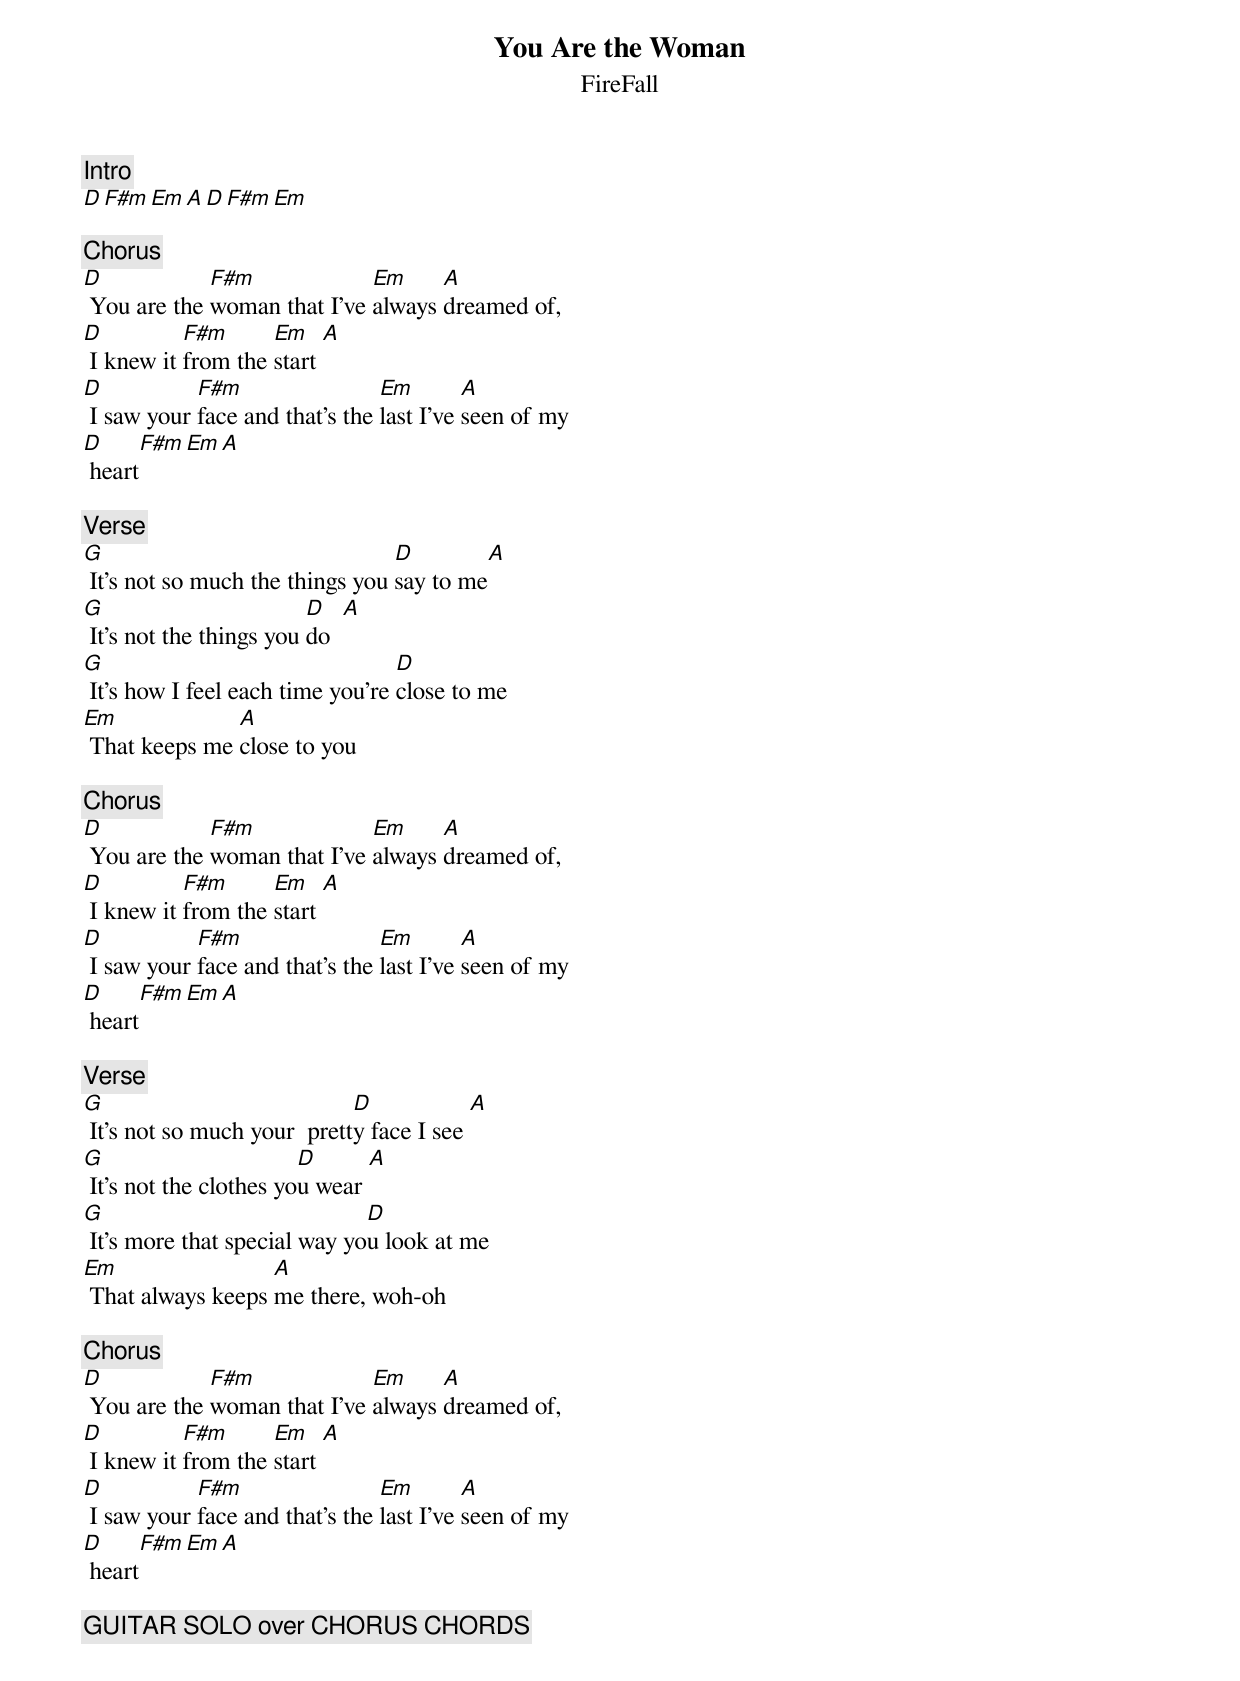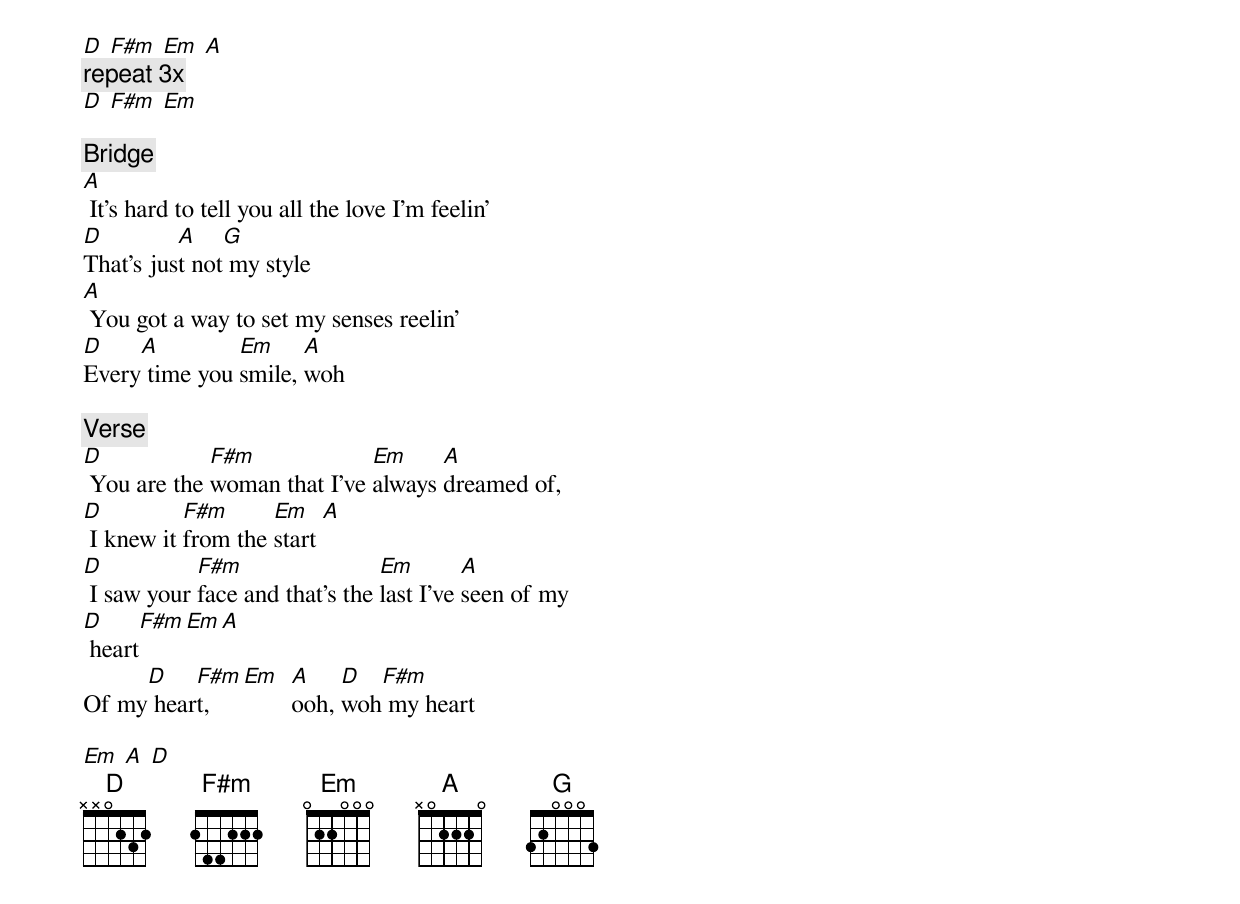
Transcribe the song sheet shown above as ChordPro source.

{t:You Are the Woman}
{st:FireFall}

{c:Intro}
[D][F#m][Em][A][D][F#m][Em]

{c:Chorus}
[D] You are the [F#m]woman that I've [Em]always [A]dreamed of,
[D] I knew it [F#m]from the [Em]start [A]
[D] I saw your [F#m]face and that's the [Em]last I've [A]seen of my
[D] heart[F#m][Em][A]

{c:Verse}
[G] It's not so much the things you [D]say to me[A]
[G] It's not the things you [D]do  [A]
[G] It's how I feel each time you're [D]close to me
[Em] That keeps me [A]close to you

{c:Chorus}
[D] You are the [F#m]woman that I've [Em]always [A]dreamed of,
[D] I knew it [F#m]from the [Em]start [A]
[D] I saw your [F#m]face and that's the [Em]last I've [A]seen of my
[D] heart[F#m][Em][A]

{c:Verse}
[G] It's not so much your  prett[D]y face I see [A]
[G] It's not the clothes yo[D]u wear [A]
[G] It's more that special way yo[D]u look at me
[Em] That always keeps [A]me there, woh-oh

{c:Chorus}
[D] You are the [F#m]woman that I've [Em]always [A]dreamed of,
[D] I knew it [F#m]from the [Em]start [A]
[D] I saw your [F#m]face and that's the [Em]last I've [A]seen of my
[D] heart[F#m][Em][A]

{c: GUITAR SOLO over CHORUS CHORDS}
[D] [F#m] [Em] [A]
{c: repeat 3x}
[D] [F#m] [Em]

{c: Bridge}
[A] It's hard to tell you all the love I'm feelin'
[D]That's jus[A]t not[G] my style
[A] You got a way to set my senses reelin'
[D]Every[A] time you [Em]smile, [A]woh

{c: Verse}
[D] You are the [F#m]woman that I've [Em]always [A]dreamed of,
[D] I knew it [F#m]from the [Em]start [A]
[D] I saw your [F#m]face and that's the [Em]last I've [A]seen of my
[D] heart[F#m][Em][A]
Of my[D] hear[F#m]t,   [Em]  [A]ooh, [D]woh[F#m] my heart

[Em] [A] [D]
